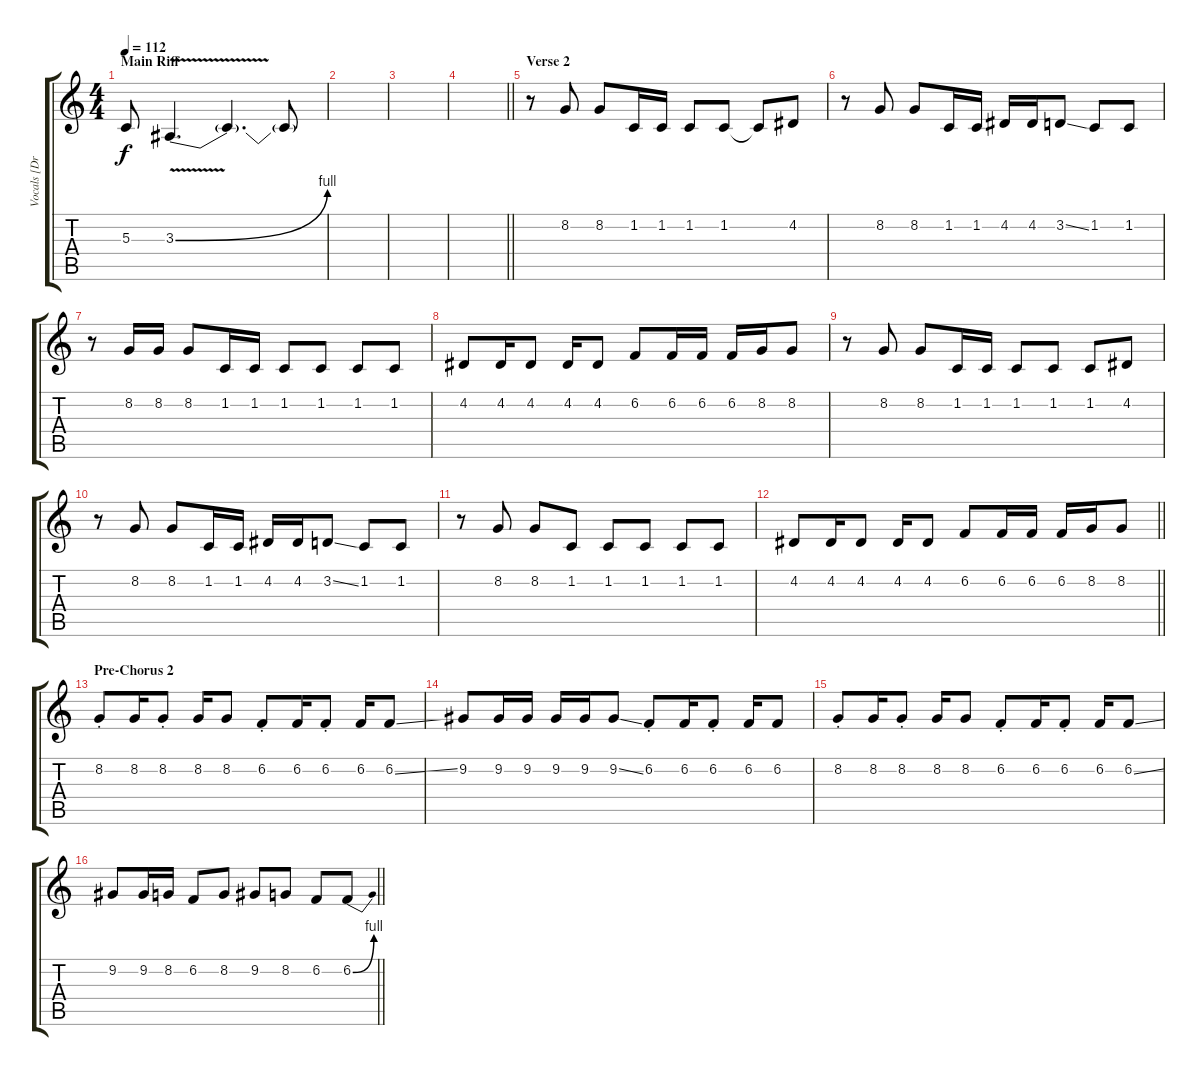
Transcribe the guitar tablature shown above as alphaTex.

\track ("Vocals [Draiman]" "Vocals [Dr") {instrument clarinet}
\staff {score tabs}
\tuning (E4 B3 G3 D3 A2 E2) {hide}
\ts (4 4)
\section ("" "Main Riff")
\tempo 112
\clef g2
\ks c
5.3.8{dy f} 3.3{be (bend 0 0 60 4) v}.4{d} 3.3{t}.4{d} 3.3{t}.8 |
|
|
\barLineRight lightlight
|
\section ("" "Verse 2")
r.8 8.2.8 8.2.8 1.2.16 1.2.16 1.2.8 1.2.8 1.2{t}.8 4.2.8 |
r.8 8.2.8 8.2.8 1.2.16 1.2.16 4.2.16 4.2.16 3.2{ss}.8 1.2.8 1.2.8 |
r.8 8.2.16 8.2.16 8.2.8 1.2.16 1.2.16 1.2.8 1.2.8 1.2.8 1.2.8 |
4.2.8 4.2.16 4.2.8 4.2.16 4.2.8 6.2.8 6.2.16 6.2.16 6.2.16 8.2.16 8.2.8 |
r.8 8.2.8 8.2.8 1.2.16 1.2.16 1.2.8 1.2.8 1.2.8 4.2.8 |
r.8 8.2.8 8.2.8 1.2.16 1.2.16 4.2.16 4.2.16 3.2{ss}.8 1.2.8 1.2.8 |
r.8 8.2.8 8.2.8 1.2.8 1.2.8 1.2.8 1.2.8 1.2.8 |
\barLineRight lightlight
4.2.8 4.2.16 4.2.8 4.2.16 4.2.8 6.2.8 6.2.16 6.2.16 6.2.16 8.2.16 8.2.8 |
\section ("" "Pre-Chorus 2")
8.2{st}.8 8.2.16 8.2{st}.8 8.2.16 8.2.8 6.2{st}.8 6.2.16 6.2{st}.8 6.2.16 6.2{ss}.8 |
9.2.8 9.2.16 9.2.16 9.2.16 9.2.16 9.2{ss}.8 6.2{st}.8 6.2.16 6.2{st}.8 6.2.16 6.2.8 |
8.2{st}.8 8.2.16 8.2{st}.8 8.2.16 8.2.8 6.2{st}.8 6.2.16 6.2{st}.8 6.2.16 6.2{ss}.8 |
\barLineRight lightlight
9.2.8 9.2.16 8.2.16 6.2.8 8.2.8 9.2.8 8.2.8 6.2.8 6.2{be (bend 0 0 60 4)}.8
